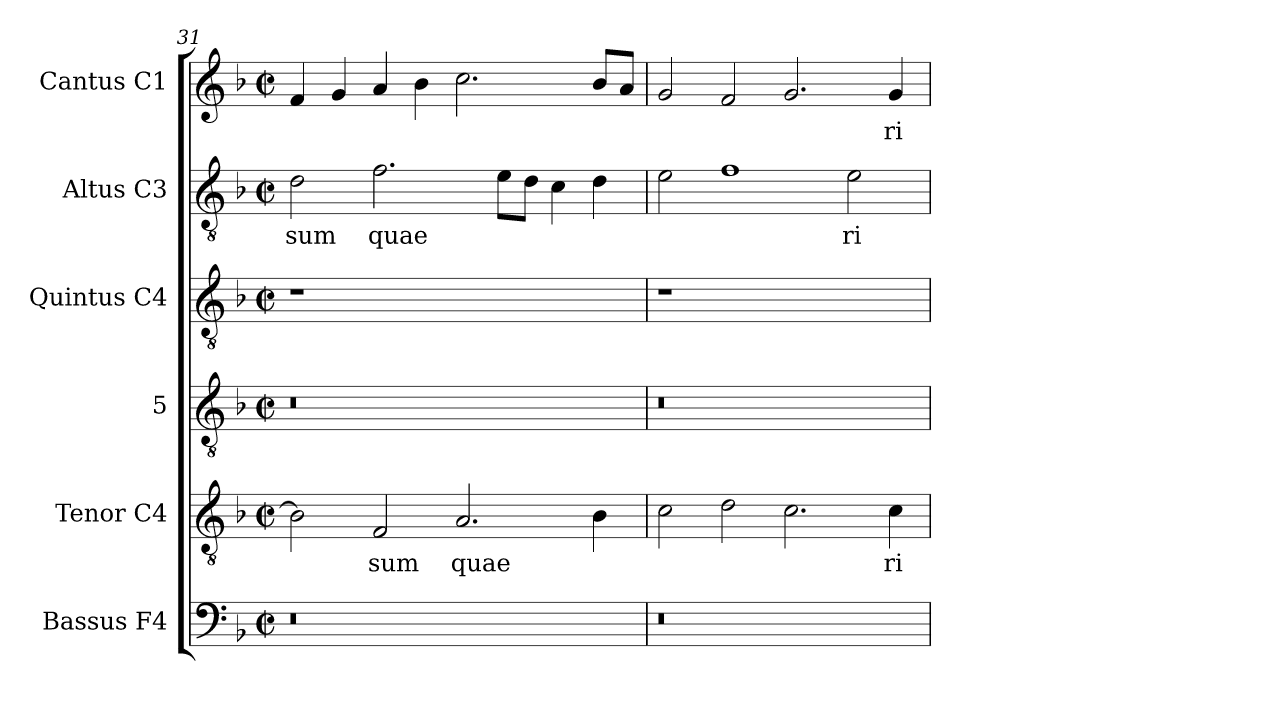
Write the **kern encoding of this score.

**kern	**kern	**text	**kern	**kern	**kern	**text	**kern	**text
*part6	*part5	*part5	*part4	*part3	*part2	*part2	*part1	*part1
*staff6	*staff5	*staff5	*staff4	*staff3	*staff2	*staff2	*staff1	*staff1
*I"Bassus  F4	*I"Tenor  C4	*	*I"5	*I"Quintus  C4	*I"Altus  C3	*	*I"Cantus  C1	*
*I'B	*I'T	*	*	*	*I'A	*	*I'C	*
!!LO:PB:g=z
*clefF4	*clefGv2	*	*clefGv2	*clefGv2	*clefGv2	*	*clefG2	*
*k[b-]	*k[b-]	*	*k[b-]	*k[b-]	*k[b-]	*	*k[b-]	*
*F:	*F:	*	*F:	*F:	*F:	*	*F:	*
*M2/2	*M2/2	*	*M2/2	*M2/2	*M2/2	*	*M2/2	*
*met(c|)	*met(c|)	*	*met(c|)	*met(c|)	*met(c|)	*	*met(c|)	*
=31	=31	=31	=31	=31	=31	=31	=31	=31
!	!	!LO:LY:b:cj	!	!	!	!LO:LY:b:cj	!	!LO:LY:b:cj
0r	2B-\]	--	0r	1r	2d\	-sum	4f/	--
!	!	!	!	!	!	!	!	!LO:LY:b:cj
.	.	.	.	.	.	.	4g/	--
!	!	!LO:LY:b:cj	!	!	!	!LO:LY:b:cj	!	!LO:LY:b:cj
.	2F/	-sum	.	.	2.f\	quae-	4a/	--
!	!	!	!	!	!	!	!	!LO:LY:b:cj
.	.	.	.	.	.	.	4b-\	--
!	!	!LO:LY:b:cj	!	!	!	!	!	!LO:LY:b:cj
.	2.A/	quae-	.	1ryy	.	.	2.cc\	--
!	!	!	!	!	!	!LO:LY:b:cj	!	!
.	.	.	.	.	8e\L	--	.	.
!	!	!	!	!	!	!LO:LY:b:cj	!	!
.	.	.	.	.	8d\J	--	.	.
!	!	!	!	!	!	!LO:LY:b:cj	!	!
.	.	.	.	.	4c\	--	.	.
!	!	!LO:LY:b:cj	!	!	!	!LO:LY:b:cj	!	!LO:LY:b:cj
.	4B-\	--	.	.	4d\	--	8b-/L	--
!	!	!	!	!	!	!	!	!LO:LY:b:cj
.	.	.	.	.	.	.	8a/J	--
=32	=32	=32	=32	=32	=32	=32	=32	=32
!	!	!LO:LY:b:cj	!	!	!	!LO:LY:b:cj	!	!LO:LY:b:cj
0r	2c\	--	0r	1r	2e\	--	2g/	--
!	!	!LO:LY:b:cj	!	!	!	!LO:LY:b:cj	!	!LO:LY:b:cj
.	2d\	--	.	.	1f	--	2f/	--
!	!	!LO:LY:b:cj	!	!	!	!	!	!LO:LY:b:cj
.	2.c\	--	.	1ryy	.	.	2.g/	--
!	!	!	!	!	!	!LO:LY:b:cj	!	!
.	.	.	.	.	2e\	-ri-	.	.
!	!	!LO:LY:b:cj	!	!	!	!	!	!LO:LY:b:cj
.	4c\	-ri-	.	.	.	.	4g/	-ri-
=	=	=	=	=	=	=	=	=
*-	*-	*-	*-	*-	*-	*-	*-	*-
